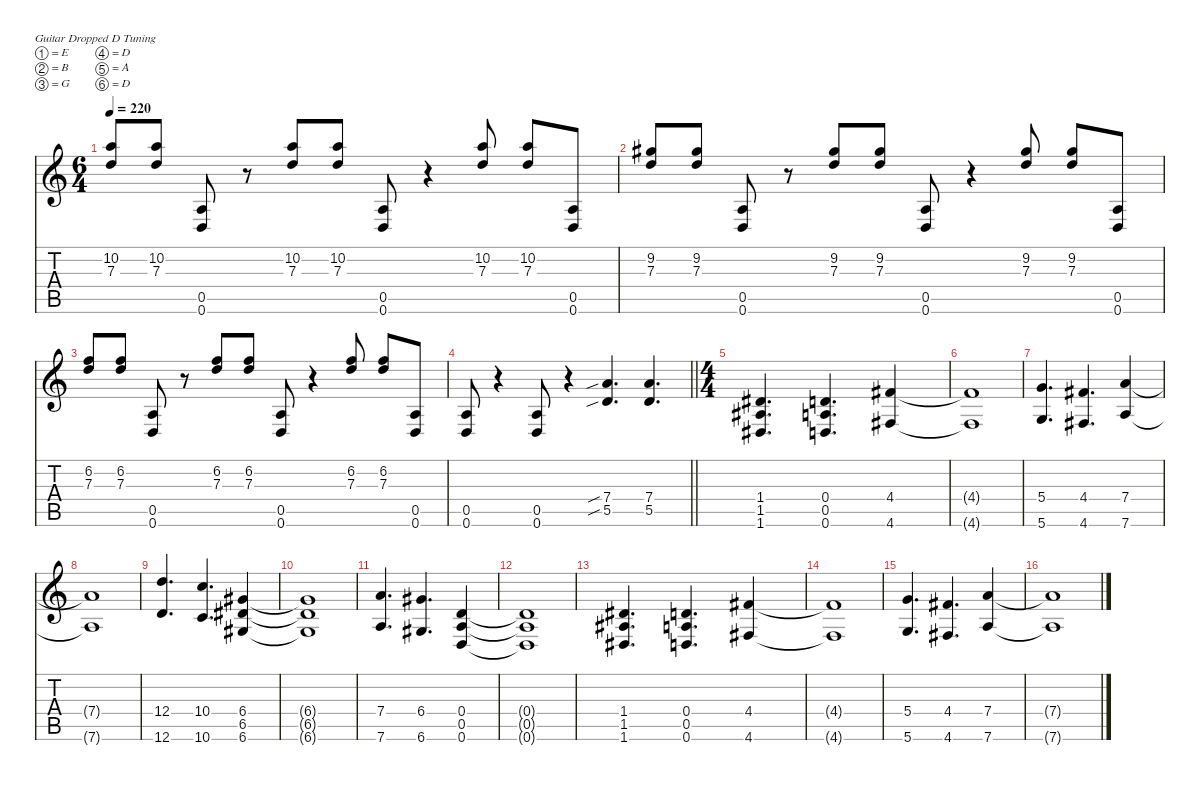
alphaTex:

\defaultSystemsLayout 4
\hideDynamics
\bracketExtendMode nobrackets
\singleTrackTrackNamePolicy hidden
\multiTrackTrackNamePolicy hidden
\firstSystemTrackNameMode fullname
\firstSystemTrackNameOrientation horizontal
\otherSystemsTrackNameOrientation horizontal
\track ("Guitar 2" "dist.guit.") {instrument distortionguitar}
\staff {score tabs}
\tuning (E4 B3 G3 D3 A2 D2)
\ts (6 4)
\tempo 220
\clef g2
\ks c
(10.2 7.3).8{dy f instrument distortionguitar beam Up} (10.2 7.3).8{beam Up} (0.5 0.6).8{beam Up} r.8{beam Up} (10.2 7.3).8{beam Up} (10.2 7.3).8{beam Up} (0.5 0.6).8{beam Up} r.4{beam Up} (10.2 7.3).8{beam Up} (10.2 7.3).8{beam Up} (0.5 0.6).8{beam Up} |
(9.2{acc #} 7.3).8{beam Up} (9.2{acc #} 7.3).8{beam Up} (0.5 0.6).8{beam Up} r.8{beam Up} (9.2{acc #} 7.3).8{beam Up} (9.2{acc #} 7.3).8{beam Up} (0.5 0.6).8{beam Up} r.4{beam Up} (9.2{acc #} 7.3).8{beam Up} (9.2{acc #} 7.3).8{beam Up} (0.5 0.6).8{beam Up} |
(6.2 7.3).8{beam Up} (6.2 7.3).8{beam Up} (0.5 0.6).8{beam Up} r.8{beam Up} (6.2 7.3).8{beam Up} (6.2 7.3).8{beam Up} (0.5 0.6).8{beam Up} r.4{beam Up} (6.2 7.3).8{beam Up} (6.2 7.3).8{beam Up} (0.5 0.6).8{beam Up} |
\barLineRight lightlight
(0.5 0.6).8{beam Up} r.4{beam Up} (0.5 0.6).8{beam Up} r.4{beam Up} (7.4{sib} 5.5{sib}).4{d beam Up} (7.4 5.5).4{d beam Up} |
\ts (4 4)
(1.4{acc #} 1.5{acc #} 1.6{acc #}).4{d beam Up} (0.4 0.5 0.6).4{d beam Up} (4.4{acc #} 4.6{acc #}).4{beam Up} |
(4.4{t acc #} 4.6{t acc #}).1{beam Up} |
(5.4 5.6).4{d beam Up} (4.4{acc #} 4.6{acc #}).4{d beam Up} (7.4 7.6).4{beam Up} |
(7.4{t} 7.6{t}).1{beam Up} |
(12.4 12.6).4{d beam Up} (10.4 10.6).4{d beam Up} (6.4{acc #} 6.5{acc #} 6.6{acc #}).4{beam Up} |
(6.4{t acc #} 6.5{t acc #} 6.6{t acc #}).1{beam Up} |
(7.4 7.6).4{d beam Up} (6.4{acc #} 6.6{acc #}).4{d beam Up} (0.4 0.5 0.6).4{beam Up} |
(0.4{t} 0.5{t} 0.6{t}).1{beam Up} |
(1.4{acc #} 1.5{acc #} 1.6{acc #}).4{d beam Up} (0.4 0.5 0.6).4{d beam Up} (4.4{acc #} 4.6{acc #}).4{beam Up} |
(4.4{t acc #} 4.6{t acc #}).1{beam Up} |
(5.4 5.6).4{d beam Up} (4.4{acc #} 4.6{acc #}).4{d beam Up} (7.4 7.6).4{beam Up} |
(7.4{t} 7.6{t}).1{beam Up}
